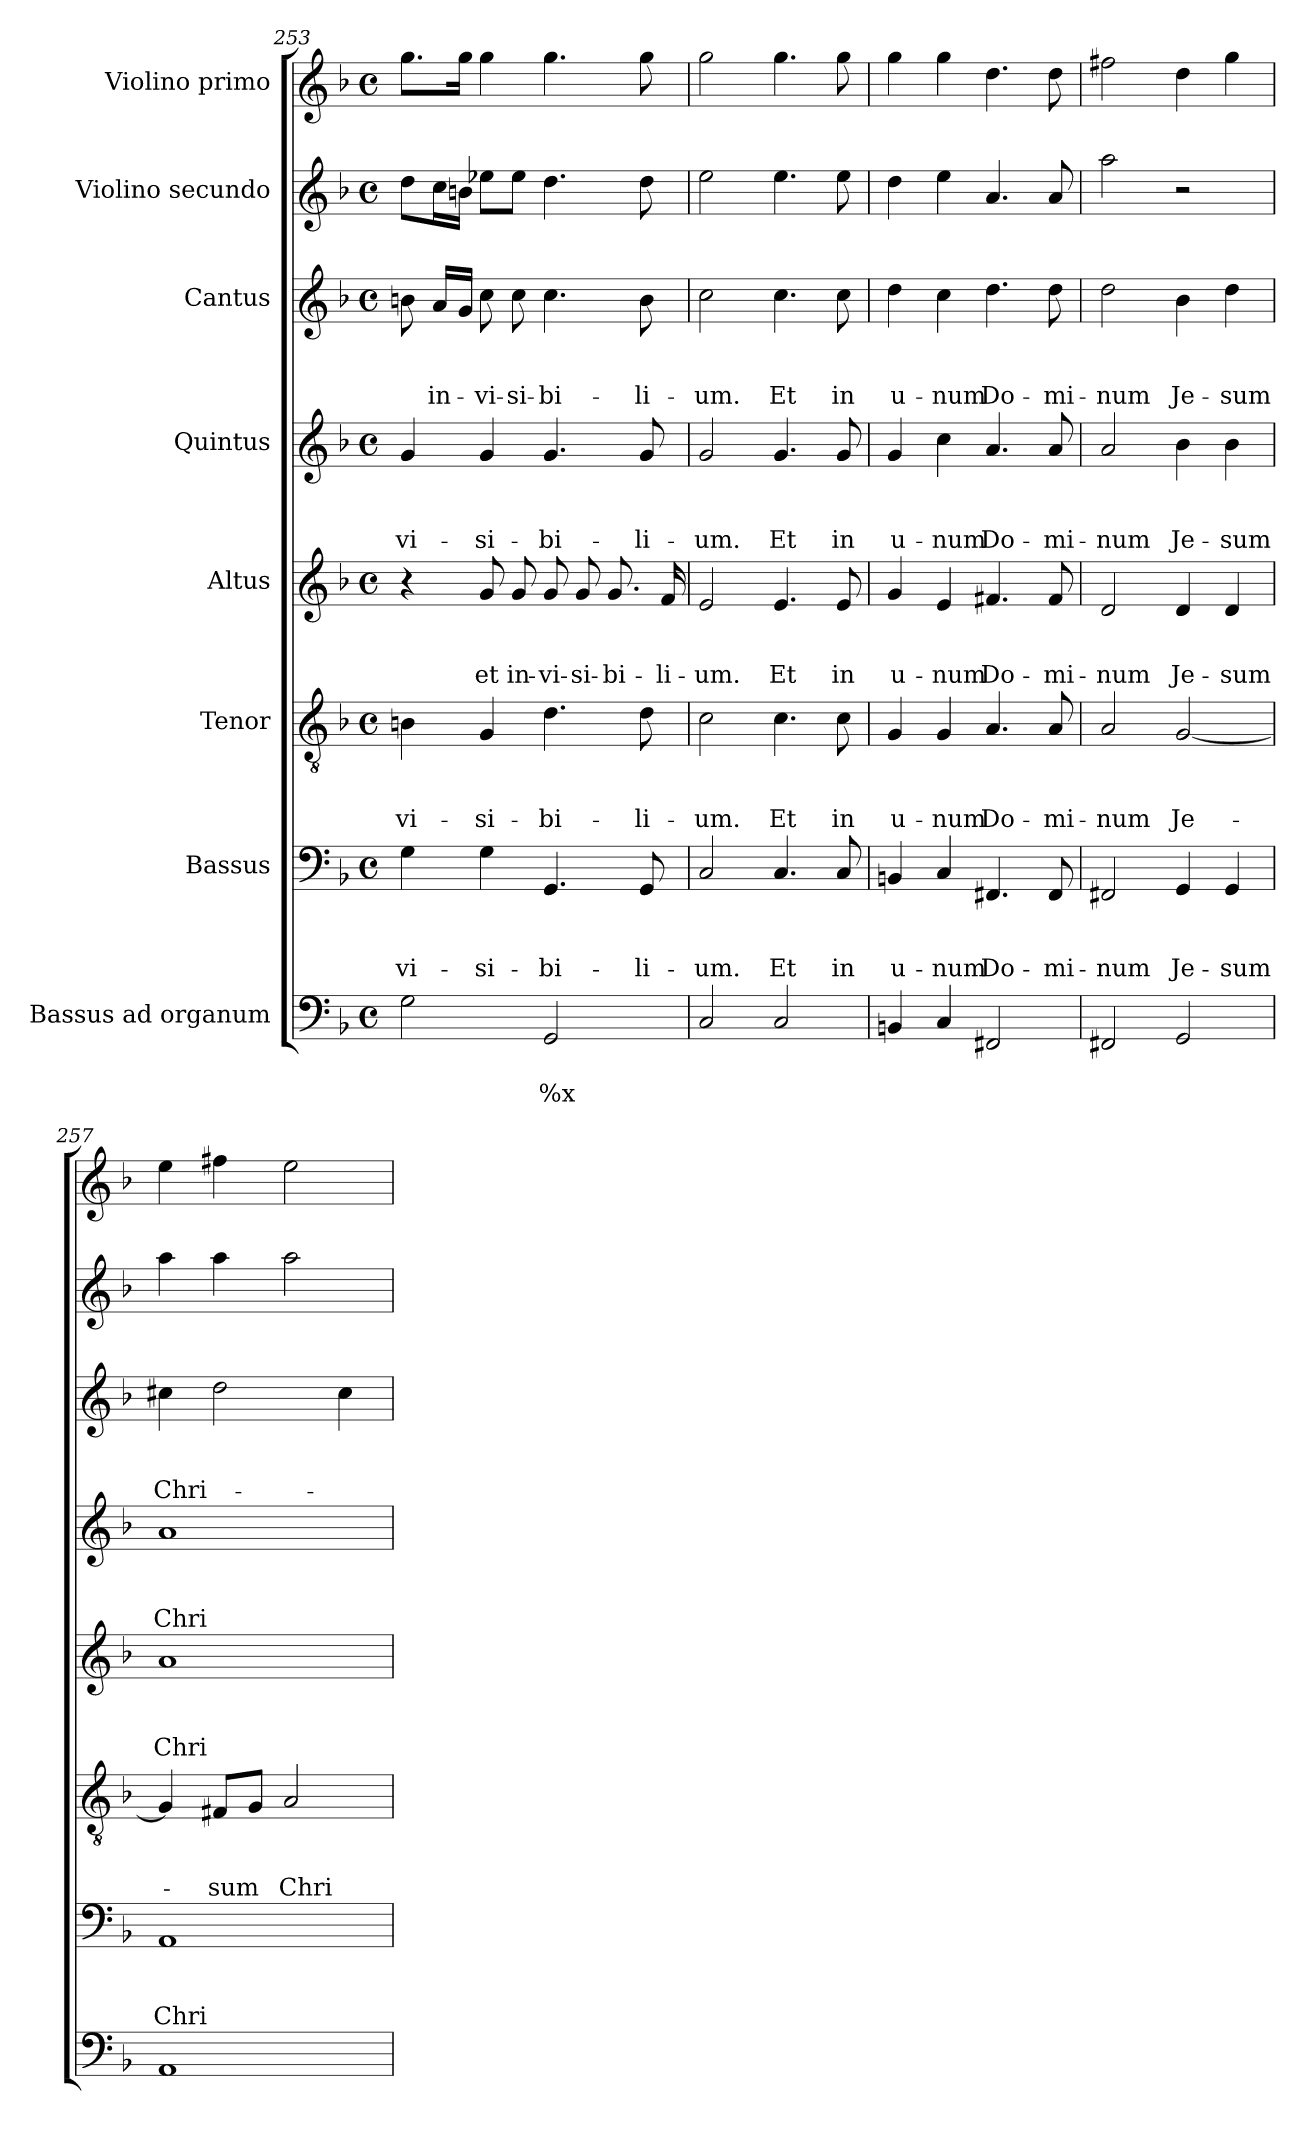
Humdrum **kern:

**kern	**text	**text	**kern	**text	**text	**text	**kern	**text	**text	**text	**kern	**text	**text	**text	**kern	**text	**text	**text	**kern	**text	**text	**text	**kern	**kern
*part8	*part8	*part8	*part7	*part7	*part7	*part7	*part6	*part6	*part6	*part6	*part5	*part5	*part5	*part5	*part4	*part4	*part4	*part4	*part3	*part3	*part3	*part3	*part2	*part1
*staff8	*staff8	*staff8	*staff7	*staff7	*staff7	*staff7	*staff6	*staff6	*staff6	*staff6	*staff5	*staff5	*staff5	*staff5	*staff4	*staff4	*staff4	*staff4	*staff3	*staff3	*staff3	*staff3	*staff2	*staff1
*I"Bassus ad  organum	*	*	*I"Bassus	*	*	*	*I"Tenor	*	*	*	*I"Altus	*	*	*	*I"Quintus	*	*	*	*I"Cantus	*	*	*	*I"Violino secundo	*I"Violino primo
!!LO:PB:g=z
*clefF4	*	*	*clefF4	*	*	*	*clefGv2	*	*	*	*clefG2	*	*	*	*clefG2	*	*	*	*clefG2	*	*	*	*clefG2	*clefG2
*k[b-]	*	*	*k[b-]	*	*	*	*k[b-]	*	*	*	*k[b-]	*	*	*	*k[b-]	*	*	*	*k[b-]	*	*	*	*k[b-]	*k[b-]
*F:	*	*	*F:	*	*	*	*F:	*	*	*	*F:	*	*	*	*F:	*	*	*	*F:	*	*	*	*F:	*F:
*M4/4	*	*	*M4/4	*	*	*	*M4/4	*	*	*	*M4/4	*	*	*	*M4/4	*	*	*	*M4/4	*	*	*	*M4/4	*M4/4
*met(c)	*	*	*met(c)	*	*	*	*met(c)	*	*	*	*met(c)	*	*	*	*met(c)	*	*	*	*met(c)	*	*	*	*met(c)	*met(c)
=253	=253	=253	=253	=253	=253	=253	=253	=253	=253	=253	=253	=253	=253	=253	=253	=253	=253	=253	=253	=253	=253	=253	=253	=253
!	!	!	!	!	!	!LO:LY:b	!	!	!	!LO:LY:b	!	!	!	!	!	!	!	!LO:LY:b	!	!	!	!	!	!
2G\	.	.	4G\	.	.	-vi-	4Bn\	.	.	-vi-	4r	.	.	.	4g/	.	.	-vi-	8bn\	.	.	.	8dd\L	8.gg\L
!	!	!	!	!	!	!	!	!	!	!	!	!	!	!	!	!	!	!	!	!	!	!LO:LY:b	!	!
.	.	.	.	.	.	.	.	.	.	.	.	.	.	.	.	.	.	.	16a/LL	.	.	in-	16cc\L	.
.	.	.	.	.	.	.	.	.	.	.	.	.	.	.	.	.	.	.	16g/JJ	.	.	.	16bn\JJ	16gg\Jk
!	!	!	!	!	!	!LO:LY:b	!	!	!	!LO:LY:b	!	!	!	!LO:LY:b	!	!	!	!LO:LY:b	!	!	!	!LO:LY:b	!	!
.	.	.	4G\	.	.	-si-	4G/	.	.	-si-	8g/	.	.	et	4g/	.	.	-si-	8cc\	.	.	-vi-	8ee-X\L	4gg\
!	!	!	!	!	!	!	!	!	!	!	!	!	!	!LO:LY:b	!	!	!	!	!	!	!	!LO:LY:b	!	!
.	.	.	.	.	.	.	.	.	.	.	8g/	.	.	in-	.	.	.	.	8cc\	.	.	-si-	8ee-\J	.
!	!	!LO:LY:b	!	!	!	!LO:LY:b	!	!	!	!LO:LY:b	!	!	!	!LO:LY:b	!	!	!	!LO:LY:b	!	!	!	!LO:LY:b	!	!
2GG/	.	%x	4.GG/	.	.	-bi-	4.d\	.	.	-bi-	8g/	.	.	-vi-	4.g/	.	.	-bi-	4.cc\	.	.	-bi-	4.dd\	4.gg\
!	!	!	!	!	!	!	!	!	!	!	!	!	!	!LO:LY:b	!	!	!	!	!	!	!	!	!	!
.	.	.	.	.	.	.	.	.	.	.	8g/	.	.	-si-	.	.	.	.	.	.	.	.	.	.
!	!	!	!	!	!	!	!	!	!	!	!	!	!	!LO:LY:b	!	!	!	!	!	!	!	!	!	!
.	.	.	.	.	.	.	.	.	.	.	8.g/	.	.	-bi-	.	.	.	.	.	.	.	.	.	.
!	!	!	!	!	!	!LO:LY:b	!	!	!	!LO:LY:b	!	!	!	!	!	!	!	!LO:LY:b	!	!	!	!LO:LY:b	!	!
.	.	.	8GG/	.	.	-li-	8d\	.	.	-li-	.	.	.	.	8g/	.	.	-li-	8b\	.	.	-li-	8dd\	8gg\
!	!	!	!	!	!	!	!	!	!	!	!	!	!	!LO:LY:b	!	!	!	!	!	!	!	!	!	!
.	.	.	.	.	.	.	.	.	.	.	16f/	.	.	-li-	.	.	.	.	.	.	.	.	.	.
=254	=254	=254	=254	=254	=254	=254	=254	=254	=254	=254	=254	=254	=254	=254	=254	=254	=254	=254	=254	=254	=254	=254	=254	=254
!	!	!	!	!	!	!LO:LY:b	!	!	!	!LO:LY:b	!	!	!	!LO:LY:b	!	!	!	!LO:LY:b	!	!	!	!LO:LY:b	!	!
2C/	.	.	2C/	.	.	-um.	2c\	.	.	-um.	2e/	.	.	-um.	2g/	.	.	-um.	2cc\	.	.	-um.	2ee\	2gg\
!	!	!	!	!	!	!LO:LY:b	!	!	!	!LO:LY:b	!	!	!	!LO:LY:b	!	!	!	!LO:LY:b	!	!	!	!LO:LY:b	!	!
2C/	.	.	4.C/	.	.	Et	4.c\	.	.	Et	4.e/	.	.	Et	4.g/	.	.	Et	4.cc\	.	.	Et	4.ee\	4.gg\
!	!	!	!	!	!	!LO:LY:b	!	!	!	!LO:LY:b	!	!	!	!LO:LY:b	!	!	!	!LO:LY:b	!	!	!	!LO:LY:b	!	!
.	.	.	8C/	.	.	in	8c\	.	.	in	8e/	.	.	in	8g/	.	.	in	8cc\	.	.	in	8ee\	8gg\
=255	=255	=255	=255	=255	=255	=255	=255	=255	=255	=255	=255	=255	=255	=255	=255	=255	=255	=255	=255	=255	=255	=255	=255	=255
!	!	!	!	!	!	!LO:LY:b	!	!	!	!LO:LY:b	!	!	!	!LO:LY:b	!	!	!	!LO:LY:b	!	!	!	!LO:LY:b	!	!
4BBn/	.	.	4BBn/	.	.	u-	4G/	.	.	u-	4g/	.	.	u-	4g/	.	.	u-	4dd\	.	.	u-	4dd\	4gg\
!	!	!	!	!	!	!LO:LY:b	!	!	!	!LO:LY:b	!	!	!	!LO:LY:b	!	!	!	!LO:LY:b	!	!	!	!LO:LY:b	!	!
4C/	.	.	4C/	.	.	-num	4G/	.	.	-num	4e/	.	.	-num	4cc\	.	.	-num	4cc\	.	.	-num	4ee\	4gg\
!	!	!	!	!	!	!LO:LY:b	!	!	!	!LO:LY:b	!	!	!	!LO:LY:b	!	!	!	!LO:LY:b	!	!	!	!LO:LY:b	!	!
2FF#X/	.	.	4.FF#X/	.	.	Do-	4.A/	.	.	Do-	4.f#X/	.	.	Do-	4.a/	.	.	Do-	4.dd\	.	.	Do-	4.a/	4.dd\
!	!	!	!	!	!	!LO:LY:b	!	!	!	!LO:LY:b	!	!	!	!LO:LY:b	!	!	!	!LO:LY:b	!	!	!	!LO:LY:b	!	!
.	.	.	8FF#/	.	.	-mi-	8A/	.	.	-mi-	8f#/	.	.	-mi-	8a/	.	.	-mi-	8dd\	.	.	-mi-	8a/	8dd\
=256	=256	=256	=256	=256	=256	=256	=256	=256	=256	=256	=256	=256	=256	=256	=256	=256	=256	=256	=256	=256	=256	=256	=256	=256
!	!	!	!	!	!	!LO:LY:b	!	!	!	!LO:LY:b	!	!	!	!LO:LY:b	!	!	!	!LO:LY:b	!	!	!	!LO:LY:b	!	!
2FF#X/	.	.	2FF#X/	.	.	-num	2A/	.	.	-num	2d/	.	.	-num	2a/	.	.	-num	2dd\	.	.	-num	2aa\	2ff#X\
!	!	!	!	!	!	!LO:LY:b	!	!	!	!LO:LY:b	!	!	!	!LO:LY:b	!	!	!	!LO:LY:b	!	!	!	!LO:LY:b	!	!
2GG/	.	.	4GG/	.	.	Je-	[2G/	.	.	Je-	4d/	.	.	Je-	4b-\	.	.	Je-	4b-\	.	.	Je-	2r	4dd\
!	!	!	!	!	!	!LO:LY:b	!	!	!	!	!	!	!	!LO:LY:b	!	!	!	!LO:LY:b	!	!	!	!LO:LY:b	!	!
.	.	.	4GG/	.	.	-sum	.	.	.	.	4d/	.	.	-sum	4b-\	.	.	-sum	4dd\	.	.	-sum	.	4gg\
=257	=257	=257	=257	=257	=257	=257	=257	=257	=257	=257	=257	=257	=257	=257	=257	=257	=257	=257	=257	=257	=257	=257	=257	=257
!	!	!	!	!	!	!LO:LY:b	!	!	!	!	!	!	!	!LO:LY:b	!	!	!	!LO:LY:b	!	!	!	!LO:LY:b	!	!
1AA	.	.	1AA	.	.	Chri-	4G/]	.	.	.	1a	.	.	Chri-	1a	.	.	Chri-	4cc#X\	.	.	Chri-	4aa\	4ee\
!	!	!	!	!	!	!	!	!	!	!LO:LY:b	!	!	!	!	!	!	!	!	!	!	!	!	!	!
.	.	.	.	.	.	.	8F#X/L	.	.	-sum	.	.	.	.	.	.	.	.	2dd\	.	.	.	4aa\	4ff#X\
.	.	.	.	.	.	.	8G/J	.	.	.	.	.	.	.	.	.	.	.	.	.	.	.	.	.
!	!	!	!	!	!	!	!	!	!	!LO:LY:b	!	!	!	!	!	!	!	!	!	!	!	!	!	!
.	.	.	.	.	.	.	2A/	.	.	Chri-	.	.	.	.	.	.	.	.	.	.	.	.	2aa\	2ee\
.	.	.	.	.	.	.	.	.	.	.	.	.	.	.	.	.	.	.	4cc#\	.	.	.	.	.
=	=	=	=	=	=	=	=	=	=	=	=	=	=	=	=	=	=	=	=	=	=	=	=	=
*-	*-	*-	*-	*-	*-	*-	*-	*-	*-	*-	*-	*-	*-	*-	*-	*-	*-	*-	*-	*-	*-	*-	*-	*-
